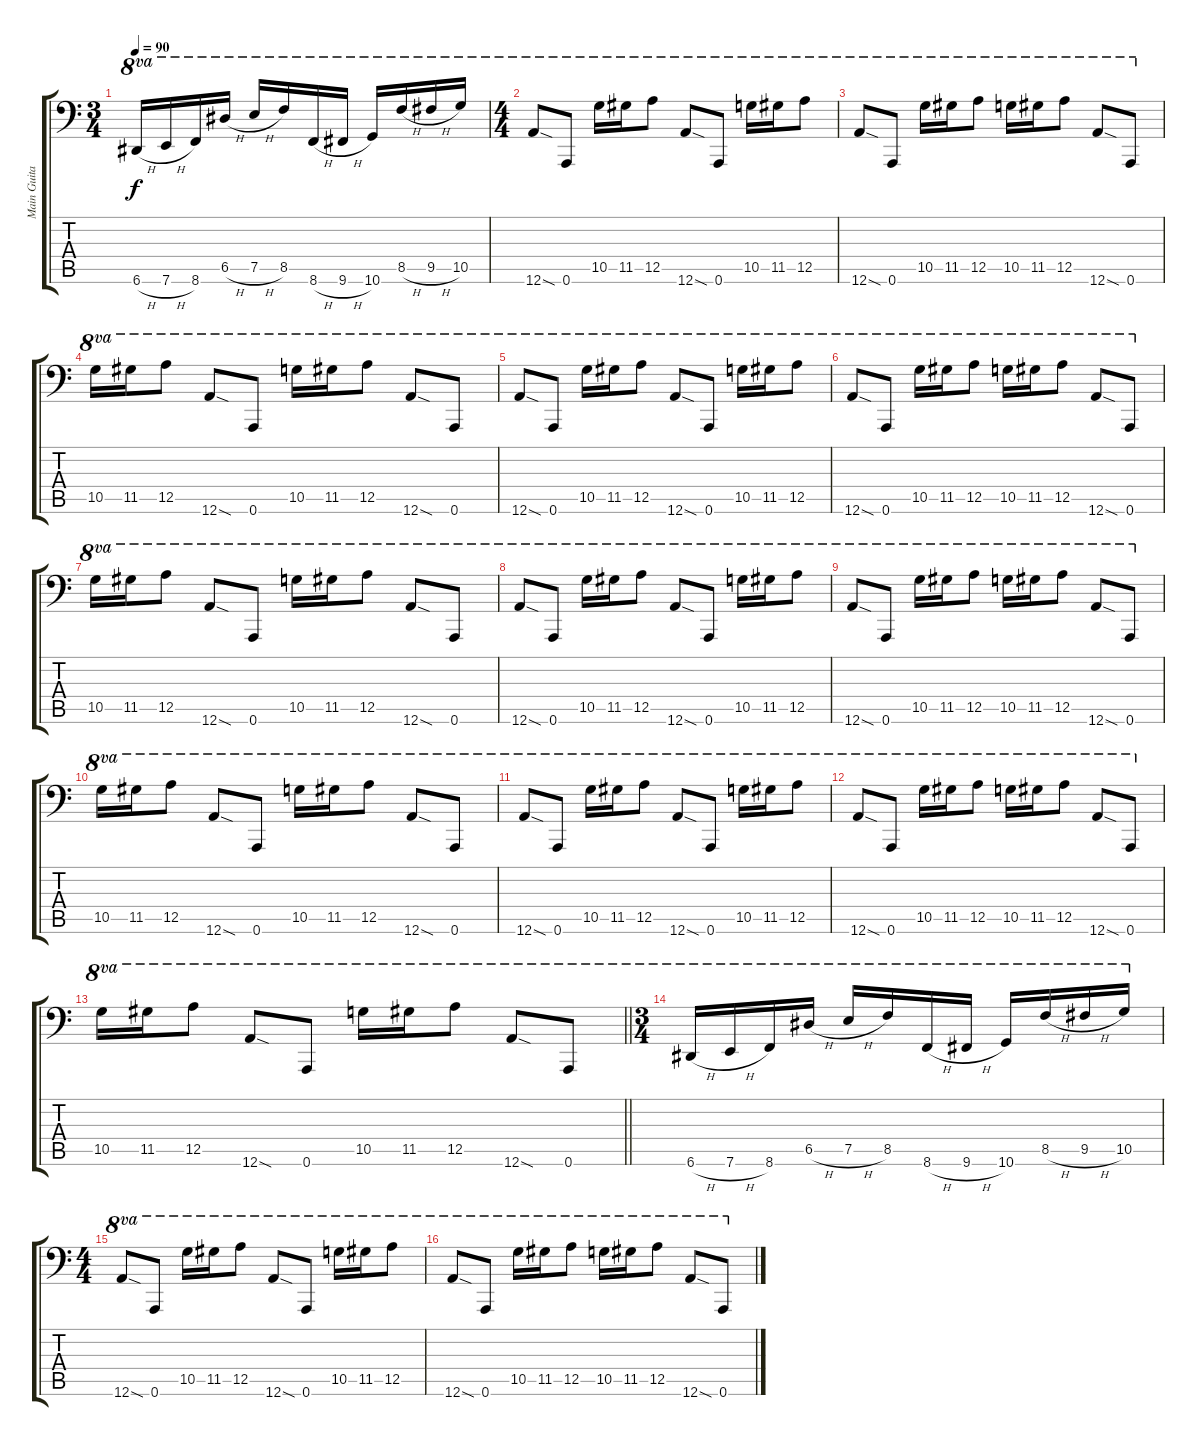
\track ("Main Guitar - Josh Homme" "Main Guita") {instrument overdrivenguitar}
\staff {score tabs}
\tuning (E4 B3 G3 D3 A2 A1) {hide}
\ts (3 4)
\section ("" "")
\tempo 90
\clef f4
\ks c
6.6{h}.16{ot 8va dy f} 7.6{h}.16{ot 8va} 8.6.16{ot 8va} 6.5{h}.16{ot 8va} 7.5{h}.16{ot 8va} 8.5.16{ot 8va} 8.6{h}.16{ot 8va} 9.6{h}.16{ot 8va} 10.6.16{ot 8va} 8.5{h}.16{ot 8va} 9.5{h}.16{ot 8va} 10.5.16{ot 8va} |
\ts (4 4)
12.6{sod}.8{ot 8va} 0.6.8{ot 8va} 10.5.16{ot 8va} 11.5.16{ot 8va} 12.5.8{ot 8va} 12.6{sod}.8{ot 8va} 0.6.8{ot 8va} 10.5.16{ot 8va} 11.5.16{ot 8va} 12.5.8{ot 8va} |
12.6{sod}.8{ot 8va} 0.6.8{ot 8va} 10.5.16{ot 8va} 11.5.16{ot 8va} 12.5.8{ot 8va} 10.5.16{ot 8va} 11.5.16{ot 8va} 12.5.8{ot 8va} 12.6{sod}.8{ot 8va} 0.6.8{ot 8va} |
10.5.16{ot 8va} 11.5.16{ot 8va} 12.5.8{ot 8va} 12.6{sod}.8{ot 8va} 0.6.8{ot 8va} 10.5.16{ot 8va} 11.5.16{ot 8va} 12.5.8{ot 8va} 12.6{sod}.8{ot 8va} 0.6.8{ot 8va} |
12.6{sod}.8{ot 8va} 0.6.8{ot 8va} 10.5.16{ot 8va} 11.5.16{ot 8va} 12.5.8{ot 8va} 12.6{sod}.8{ot 8va} 0.6.8{ot 8va} 10.5.16{ot 8va} 11.5.16{ot 8va} 12.5.8{ot 8va} |
12.6{sod}.8{ot 8va} 0.6.8{ot 8va} 10.5.16{ot 8va} 11.5.16{ot 8va} 12.5.8{ot 8va} 10.5.16{ot 8va} 11.5.16{ot 8va} 12.5.8{ot 8va} 12.6{sod}.8{ot 8va} 0.6.8{ot 8va} |
10.5.16{ot 8va} 11.5.16{ot 8va} 12.5.8{ot 8va} 12.6{sod}.8{ot 8va} 0.6.8{ot 8va} 10.5.16{ot 8va} 11.5.16{ot 8va} 12.5.8{ot 8va} 12.6{sod}.8{ot 8va} 0.6.8{ot 8va} |
12.6{sod}.8{ot 8va} 0.6.8{ot 8va} 10.5.16{ot 8va} 11.5.16{ot 8va} 12.5.8{ot 8va} 12.6{sod}.8{ot 8va} 0.6.8{ot 8va} 10.5.16{ot 8va} 11.5.16{ot 8va} 12.5.8{ot 8va} |
12.6{sod}.8{ot 8va} 0.6.8{ot 8va} 10.5.16{ot 8va} 11.5.16{ot 8va} 12.5.8{ot 8va} 10.5.16{ot 8va} 11.5.16{ot 8va} 12.5.8{ot 8va} 12.6{sod}.8{ot 8va} 0.6.8{ot 8va} |
10.5.16{ot 8va} 11.5.16{ot 8va} 12.5.8{ot 8va} 12.6{sod}.8{ot 8va} 0.6.8{ot 8va} 10.5.16{ot 8va} 11.5.16{ot 8va} 12.5.8{ot 8va} 12.6{sod}.8{ot 8va} 0.6.8{ot 8va} |
12.6{sod}.8{ot 8va} 0.6.8{ot 8va} 10.5.16{ot 8va} 11.5.16{ot 8va} 12.5.8{ot 8va} 12.6{sod}.8{ot 8va} 0.6.8{ot 8va} 10.5.16{ot 8va} 11.5.16{ot 8va} 12.5.8{ot 8va} |
12.6{sod}.8{ot 8va} 0.6.8{ot 8va} 10.5.16{ot 8va} 11.5.16{ot 8va} 12.5.8{ot 8va} 10.5.16{ot 8va} 11.5.16{ot 8va} 12.5.8{ot 8va} 12.6{sod}.8{ot 8va} 0.6.8{ot 8va} |
\barLineRight lightlight
10.5.16{ot 8va} 11.5.16{ot 8va} 12.5.8{ot 8va} 12.6{sod}.8{ot 8va} 0.6.8{ot 8va} 10.5.16{ot 8va} 11.5.16{ot 8va} 12.5.8{ot 8va} 12.6{sod}.8{ot 8va} 0.6.8{ot 8va} |
\ts (3 4)
\section ("" "")
6.6{h}.16{ot 8va} 7.6{h}.16{ot 8va} 8.6.16{ot 8va} 6.5{h}.16{ot 8va} 7.5{h}.16{ot 8va} 8.5.16{ot 8va} 8.6{h}.16{ot 8va} 9.6{h}.16{ot 8va} 10.6.16{ot 8va} 8.5{h}.16{ot 8va} 9.5{h}.16{ot 8va} 10.5.16{ot 8va} |
\ts (4 4)
12.6{sod}.8{ot 8va} 0.6.8{ot 8va} 10.5.16{ot 8va} 11.5.16{ot 8va} 12.5.8{ot 8va} 12.6{sod}.8{ot 8va} 0.6.8{ot 8va} 10.5.16{ot 8va} 11.5.16{ot 8va} 12.5.8{ot 8va} |
12.6{sod}.8{ot 8va} 0.6.8{ot 8va} 10.5.16{ot 8va} 11.5.16{ot 8va} 12.5.8{ot 8va} 10.5.16{ot 8va} 11.5.16{ot 8va} 12.5.8{ot 8va} 12.6{sod}.8{ot 8va} 0.6.8{ot 8va}
